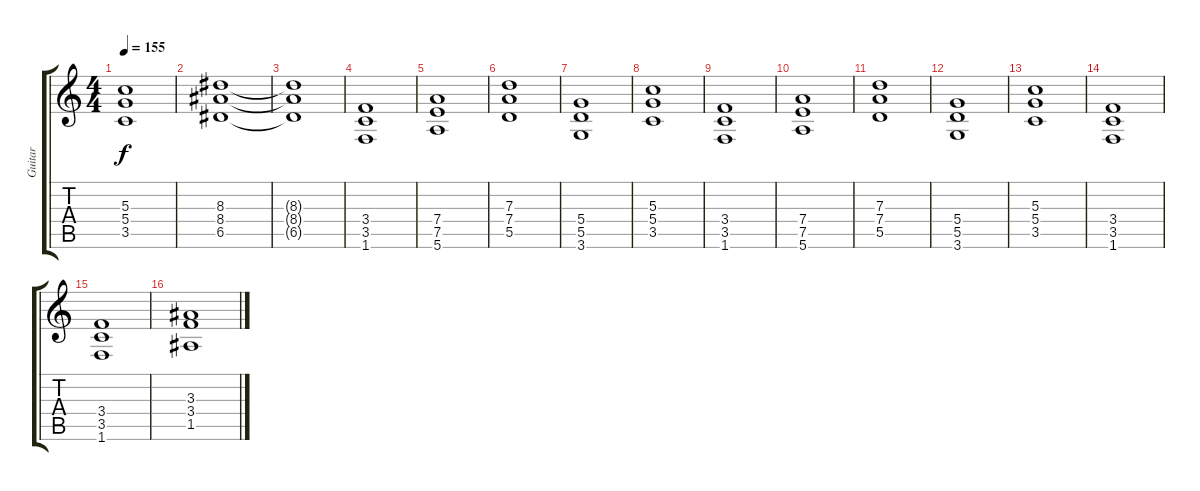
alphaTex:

\track ("Guitar" "Guitar") {instrument distortionguitar}
\staff {score tabs}
\tuning (E4 B3 G3 D3 A2 E2) {hide}
\ts (4 4)
\tempo 155
\clef g2
\ks c
(5.3 5.4 3.5).1{dy f} |
(8.3 8.4 6.5).1 |
(8.3{t} 8.4{t} 6.5{t}).1 |
(3.4 3.5 1.6).1 |
(7.4 7.5 5.6).1 |
(7.3 7.4 5.5).1 |
(5.4 5.5 3.6).1 |
(5.3 5.4 3.5).1 |
(3.4 3.5 1.6).1 |
(7.4 7.5 5.6).1 |
(7.3 7.4 5.5).1 |
(5.4 5.5 3.6).1 |
(5.3 5.4 3.5).1 |
(3.4 3.5 1.6).1 |
(3.4 3.5 1.6).1 |
(3.3 3.4 1.5).1
